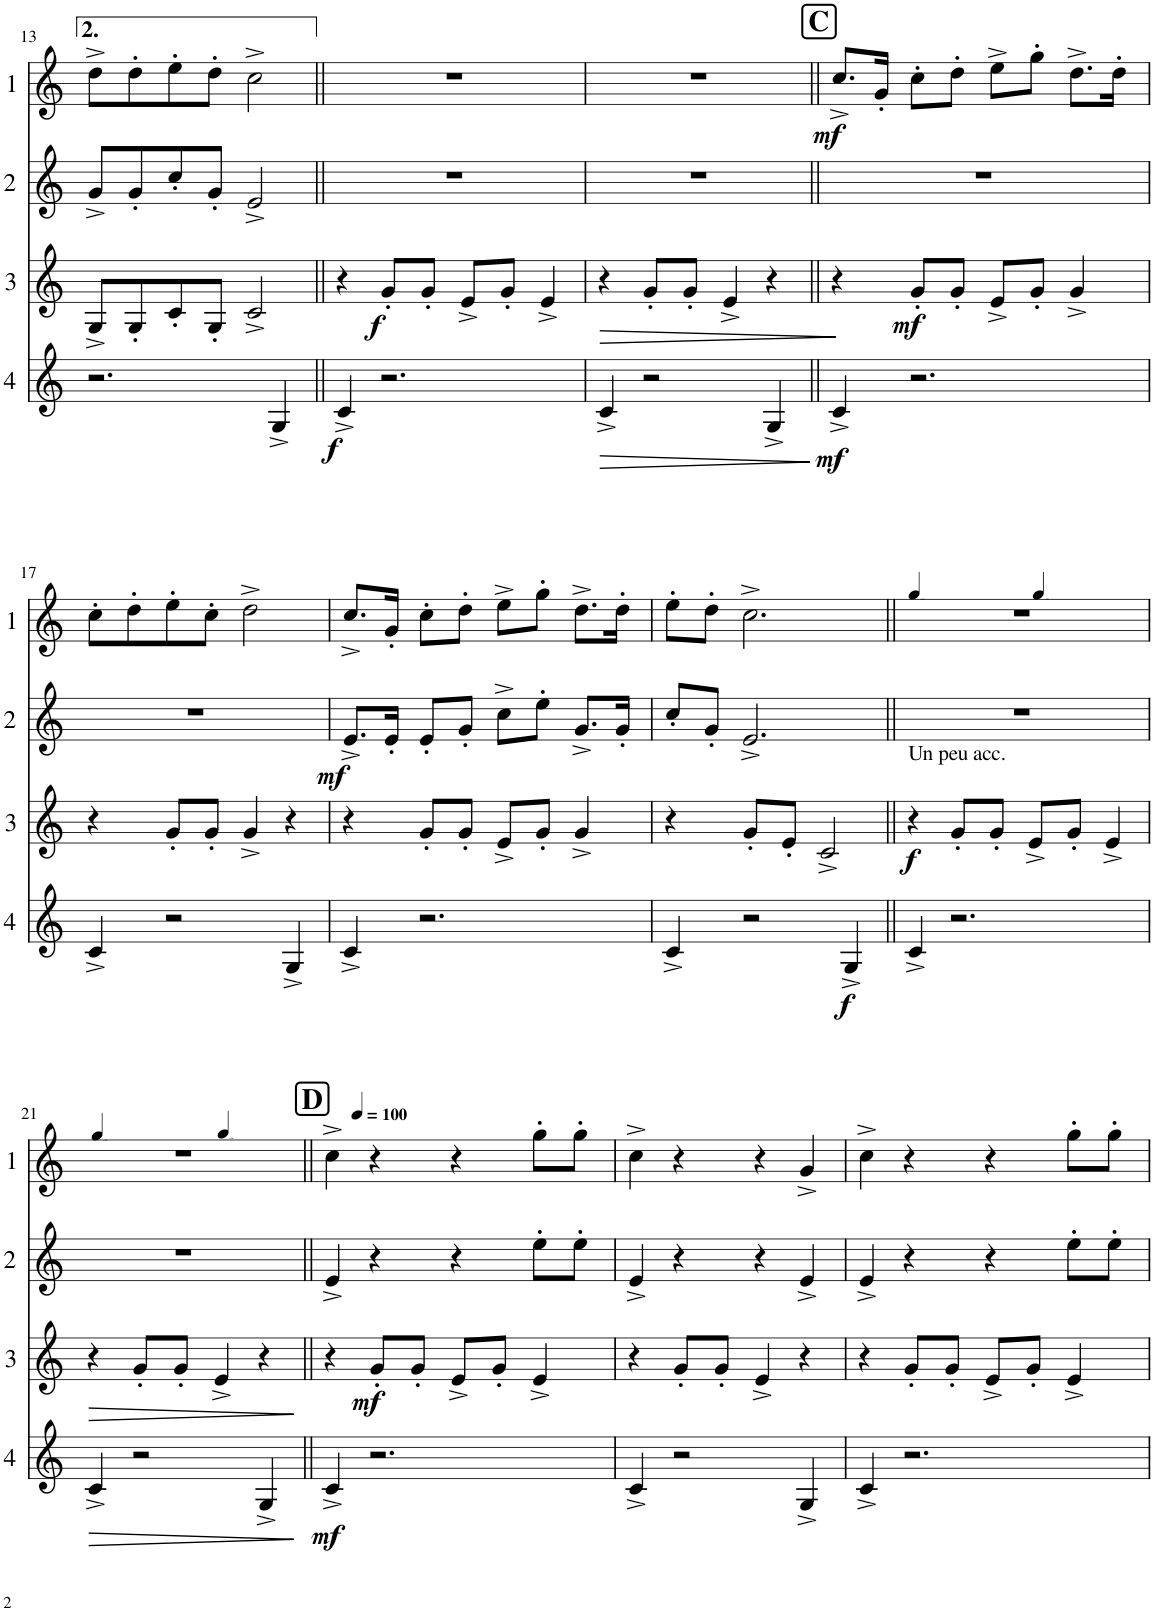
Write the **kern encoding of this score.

**kern	**dynam	**kern	**dynam	**kern	**dynam	**kern	**dynam
*part4	*part4	*part3	*part3	*part2	*part2	*part1	*part1
*staff4	*staff4	*staff3	*staff3	*staff2	*staff2	*staff1	*staff1
*I"Cor 4	*	*I"Cor 3	*	*I"Cor 2	*	*I"Cor 1	*
!!LO:PB:g=z
*clefG2	*	*clefG2	*	*clefG2	*	*clefG2	*
*Trd4c7	*	*Trd4c7	*	*Trd4c7	*	*Trd4c7	*
*k[]	*	*k[]	*	*k[]	*	*k[]	*
*M4/4	*	*M4/4	*	*M4/4	*	*M4/4	*
=13	=13	=13	=13	=13	=13	=13	=13
2.r	.	8G^/L	.	8g^/L	.	8dd^\L	.
.	.	8G'/	.	8g'/	.	8dd'\	.
.	.	8c'/	.	8cc'/	.	8ee'\	.
.	.	8G'/J	.	8g'/J	.	8dd'\J	.
.	.	2c^/	.	2e^/	.	2cc^\	.
4G^/	.	.	.	.	.	.	.
=14||	=14||	=14||	=14||	=14||	=14||	=14||	=14||
!	!LO:DY:b	!	!	!	!	!	!
4c^/	f	4r	.	1r	.	1r	.
!	!	!	!LO:DY:b	!	!	!	!
2.r	.	8g'/L	f	.	.	.	.
.	.	8g'/J	.	.	.	.	.
.	.	8e^/L	.	.	.	.	.
.	.	8g'/J	.	.	.	.	.
.	.	4e^/	.	.	.	.	.
=15	=15	=15	=15	=15	=15	=15	=15
!	!LO:HP:b	!	!LO:HP:b	!	!	!	!
4c^/	>	4r	>	1r	.	1r	.
2r	.	8g'/L	.	.	.	.	.
.	.	8g'/J	.	.	.	.	.
.	.	4e^/	.	.	.	.	.
4G^/	.	4r	.	.	.	.	.
.	]	.	]	.	.	.	.
!!LO:REH:place=s1:a:B:cj:fs=14:t=C
=16||	=16||	=16||	=16||	=16||	=16||	=16||	=16||
!	!LO:DY:b	!	!	!	!	!	!LO:DY:b
4c^/	mf	4r	.	1r	.	8.cc^/L	mf
.	.	.	.	.	.	16g'/Jk	.
!	!	!	!LO:DY:b	!	!	!	!
2.r	.	8g'/L	mf	.	.	8cc'\L	.
.	.	8g'/J	.	.	.	8dd'\J	.
.	.	8e^/L	.	.	.	8ee^\L	.
.	.	8g'/J	.	.	.	8gg'\J	.
.	.	4g^/	.	.	.	8.dd^\L	.
.	.	.	.	.	.	16dd'\Jk	.
!!LO:LB:g=z
=17	=17	=17	=17	=17	=17	=17	=17
4c^/	.	4r	.	1r	.	8cc'\L	.
.	.	.	.	.	.	8dd'\	.
2r	.	8g'/L	.	.	.	8ee'\	.
.	.	8g'/J	.	.	.	8cc'\J	.
.	.	4g^/	.	.	.	2dd^\	.
4G^/	.	4r	.	.	.	.	.
=18	=18	=18	=18	=18	=18	=18	=18
!	!	!	!	!	!LO:DY:b	!	!
4c^/	.	4r	.	8.e^/L	mf	8.cc^/L	.
.	.	.	.	16e'/Jk	.	16g'/Jk	.
2.r	.	8g'/L	.	8e'/L	.	8cc'\L	.
.	.	8g'/J	.	8g'/J	.	8dd'\J	.
.	.	8e^/L	.	8cc^\L	.	8ee^\L	.
.	.	8g'/J	.	8ee'\J	.	8gg'\J	.
.	.	4g^/	.	8.g^/L	.	8.dd^\L	.
.	.	.	.	16g'/Jk	.	16dd'\Jk	.
=19	=19	=19	=19	=19	=19	=19	=19
4c^/	.	4r	.	8cc'/L	.	8ee'\L	.
.	.	.	.	8g'/J	.	8dd'\J	.
2r	.	8g'/L	.	2.e^/	.	2.cc^\	.
.	.	8e'/J	.	.	.	.	.
.	.	2c^/	.	.	.	.	.
!	!LO:DY:b	!	!	!	!	!	!
4G^/	f	.	.	.	.	.	.
=20||	=20||	=20||	=20||	=20||	=20||	=20||	=20||
*	*	*	*	*	*	*MM84	*
!	!	!LO:TX:a:t=Un peu acc.	!	!	!	!	!
!	!	!	!LO:DY:b	!	!	!	!
*	*	*	*	*	*	*^	*
4c^/	.	4r	f	1r	.	1r	2ryy	.
2.r	.	8g'/L	.	.	.	.	.	.
.	.	8g'/J	.	.	.	.	.	.
*	*	*	*	*	*	*MM88	*	*
.	.	8e^/L	.	.	.	.	2ryy	.
.	.	8g'/J	.	.	.	.	.	.
.	.	4e^/	.	.	.	.	.	.
!!LO:LB:g=z	!!
=21	=21	=21	=21	=21	=21	=21	=21	=21
*	*	*	*	*	*	*MM92	*	*
!	!LO:HP:b	!	!LO:HP:b	!	!	!	!	!
4c^/	>	4r	>	1r	.	1r	2ryy	.
2r	.	8g'/L	.	.	.	.	.	.
.	.	8g'/J	.	.	.	.	.	.
*	*	*	*	*	*	*MM96	*	*
.	.	4e^/	.	.	.	.	2ryy	.
4G^/	.	4r	.	.	.	.	.	.
.	]	.	]	.	.	.	.	.
*	*	*	*	*	*	*v	*v	*
=22||	=22||	=22||	=22||	=22||	=22||	=22||	=22||
!!LO:REH:place=s1:a:B:cj:fs=14:t=D
*	*	*	*	*	*	*MM100	*
*	*	*	*	*	*	*^	*
!	!LO:DY:b	!	!	!	!	!	!	!
*	*	*	*	*	*	*v	*v	*
4c^/	mf	4r	.	4e^/	.	4cc^\	.
!	!	!	!LO:DY:b	!	!	!	!
2.r	.	8g'/L	mf	4r	.	4r	.
.	.	8g'/J	.	.	.	.	.
.	.	8e^/L	.	4r	.	4r	.
.	.	8g'/J	.	.	.	.	.
.	.	4e^/	.	8ee'\L	.	8gg'\L	.
.	.	.	.	8ee'\J	.	8gg'\J	.
=23	=23	=23	=23	=23	=23	=23	=23
4c^/	.	4r	.	4e^/	.	4cc^\	.
2r	.	8g'/L	.	4r	.	4r	.
.	.	8g'/J	.	.	.	.	.
.	.	4e^/	.	4r	.	4r	.
4G^/	.	4r	.	4e^/	.	4g^/	.
=24	=24	=24	=24	=24	=24	=24	=24
4c^/	.	4r	.	4e^/	.	4cc^\	.
2.r	.	8g'/L	.	4r	.	4r	.
.	.	8g'/J	.	.	.	.	.
.	.	8e^/L	.	4r	.	4r	.
.	.	8g'/J	.	.	.	.	.
.	.	4e^/	.	8ee'\L	.	8gg'\L	.
.	.	.	.	8ee'\J	.	8gg'\J	.
=	=	=	=	=	=	=	=
*-	*-	*-	*-	*-	*-	*-	*-
